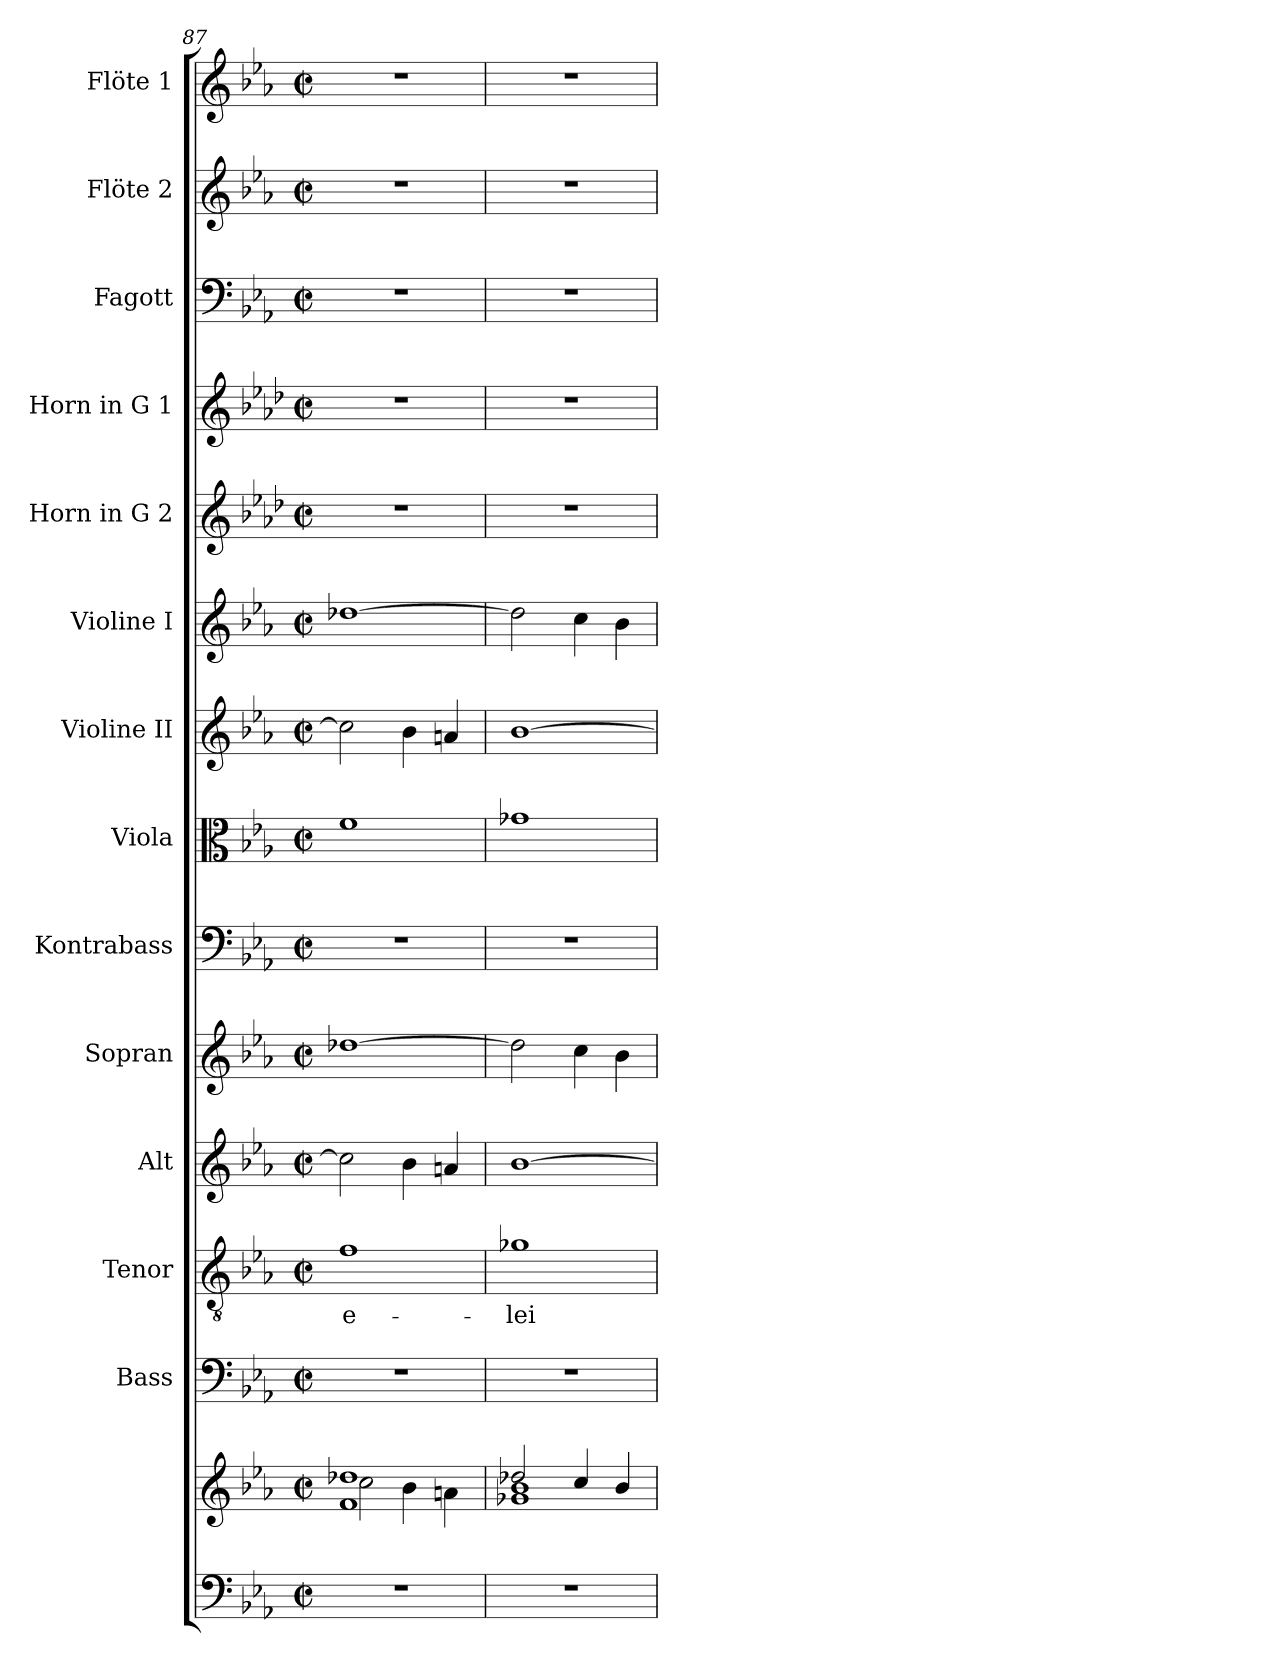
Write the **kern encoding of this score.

**kern	**kern	**kern	**kern	**text	**kern	**kern	**kern	**kern	**kern	**kern	**kern	**kern	**kern	**kern	**kern
*part14	*part14	*part13	*part12	*part12	*part11	*part10	*part9	*part8	*part7	*part6	*part5	*part4	*part3	*part2	*part1
*staff15	*staff14	*staff13	*staff12	*staff12	*staff11	*staff10	*staff9	*staff8	*staff7	*staff6	*staff5	*staff4	*staff3	*staff2	*staff1
*	*	*I"Bass	*I"Tenor	*	*I"Alt	*I"Sopran	*I"Kontrabass	*I"Viola	*I"Violine II	*I"Violine I	*I"Horn in G 2	*I"Horn in G 1	*I"Fagott	*I"Flöte 2	*I"Flöte 1
*	*	*I'B.	*I'T.	*	*I'A.	*I'S.	*I'Kb.	*I'Vla.	*I'Vl. II	*I'Vl. I	*	*	*I'Fg.	*I'Fl. 2	*I'Fl. 1
*clefF4	*clefG2	*clefF4	*clefGv2	*	*clefG2	*clefG2	*clefF4	*clefC3	*clefG2	*clefG2	*clefG2	*clefG2	*clefF4	*clefG2	*clefG2
*	*	*	*	*	*	*	*ITrd7c12	*	*	*	*ITrd3c5	*ITrd3c5	*	*	*
*k[b-e-a-]	*k[b-e-a-]	*k[b-e-a-]	*k[b-e-a-]	*	*k[b-e-a-]	*k[b-e-a-]	*k[b-e-a-]	*k[b-e-a-]	*k[b-e-a-]	*k[b-e-a-]	*k[b-e-a-]	*k[b-e-a-]	*k[b-e-a-]	*k[b-e-a-]	*k[b-e-a-]
*E-:	*E-:	*E-:	*E-:	*	*E-:	*E-:	*E-:	*E-:	*E-:	*E-:	*E-:	*E-:	*E-:	*E-:	*E-:
*M2/2	*M2/2	*M2/2	*M2/2	*	*M2/2	*M2/2	*M2/2	*M2/2	*M2/2	*M2/2	*M2/2	*M2/2	*M2/2	*M2/2	*M2/2
*met(c|)	*met(c|)	*met(c|)	*met(c|)	*	*met(c|)	*met(c|)	*met(c|)	*met(c|)	*met(c|)	*met(c|)	*met(c|)	*met(c|)	*met(c|)	*met(c|)	*met(c|)
=87	=87	=87	=87	=87	=87	=87	=87	=87	=87	=87	=87	=87	=87	=87	=87
*	*^	*	*	*	*	*	*	*	*	*	*	*	*	*	*
!	!	!	!	!	!LO:LY:b	!	!	!	!	!	!	!	!	!	!	!
1r	1f 1dd-X	2cc\	1r	1f	e-	2cc\]	[1dd-X	1r	1f	2cc\]	[1dd-X	1r	1r	1r	1r	1r
.	.	4b-\	.	.	.	4b-\	.	.	.	4b-\	.	.	.	.	.	.
.	.	4an\	.	.	.	4an/	.	.	.	4an/	.	.	.	.	.	.
=88	=88	=88	=88	=88	=88	=88	=88	=88	=88	=88	=88	=88	=88	=88	=88	=88
!	!	!	!	!	!LO:LY:b	!	!	!	!	!	!	!	!	!	!	!
1r	2dd-X/	1g-X 1b-	1r	1g-X	-lei-	[1b-	2dd-\]	1r	1g-X	[1b-	2dd-\]	1r	1r	1r	1r	1r
.	4cc/	.	.	.	.	.	4cc\	.	.	.	4cc\	.	.	.	.	.
.	4b-/	.	.	.	.	.	4b-\	.	.	.	4b-\	.	.	.	.	.
*	*v	*v	*	*	*	*	*	*	*	*	*	*	*	*	*	*
=	=	=	=	=	=	=	=	=	=	=	=	=	=	=	=
*-	*-	*-	*-	*-	*-	*-	*-	*-	*-	*-	*-	*-	*-	*-	*-
